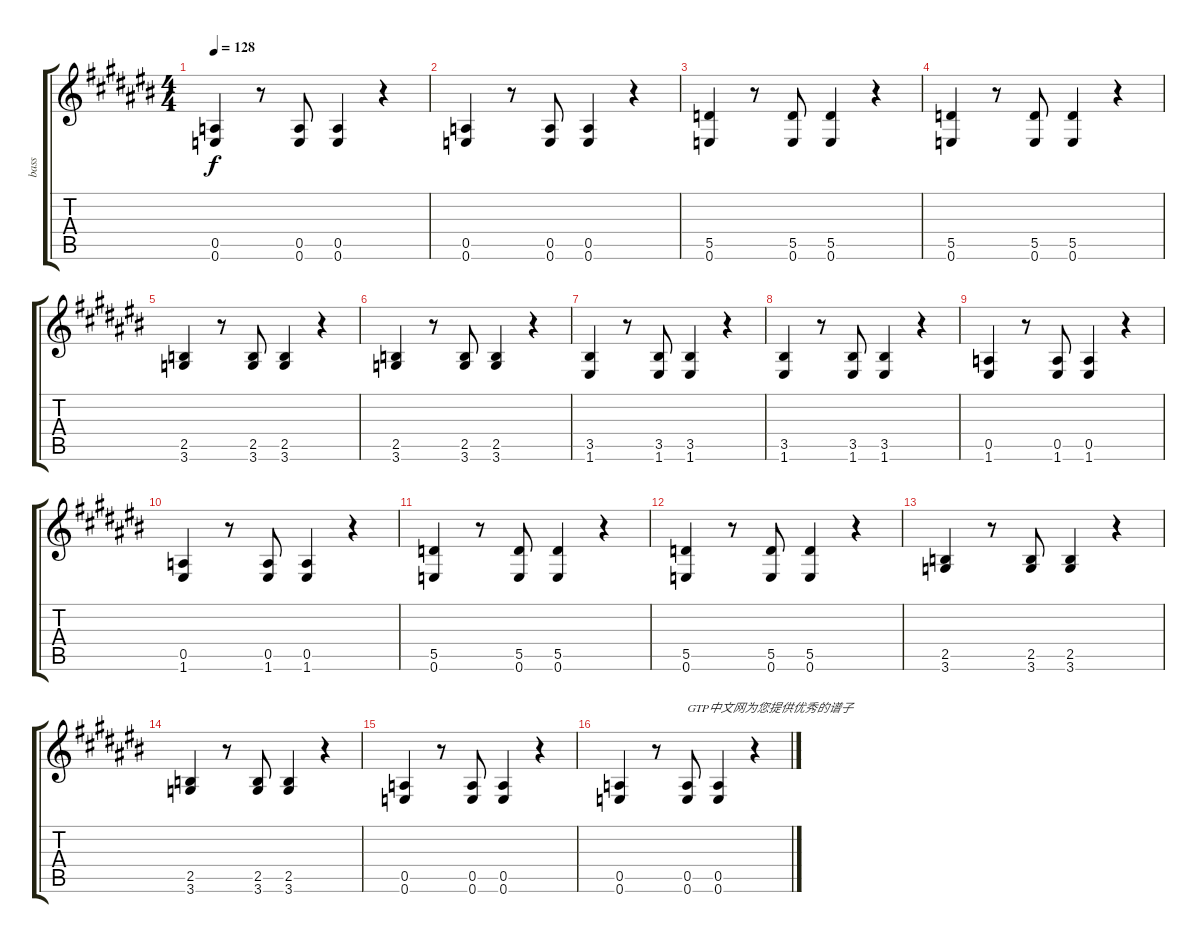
\track ("bass" "bass") {instrument electricbassfinger}
\staff {score tabs}
\tuning (E4 B3 G3 D3 A2 E2) {hide}
\ts (4 4)
\tempo 128
\clef g2
\ks c#
(0.5 0.6).4{dy f} r.8 (0.5 0.6).8 (0.5 0.6).4 r.4 |
(0.5 0.6).4 r.8 (0.5 0.6).8 (0.5 0.6).4 r.4 |
(5.5 0.6).4 r.8 (5.5 0.6).8 (5.5 0.6).4 r.4 |
(5.5 0.6).4 r.8 (5.5 0.6).8 (5.5 0.6).4 r.4 |
(2.5 3.6).4 r.8 (2.5 3.6).8 (2.5 3.6).4 r.4 |
(2.5 3.6).4 r.8 (2.5 3.6).8 (2.5 3.6).4 r.4 |
(3.5 1.6).4 r.8 (3.5 1.6).8 (3.5 1.6).4 r.4 |
(3.5 1.6).4 r.8 (3.5 1.6).8 (3.5 1.6).4 r.4 |
(0.5 1.6).4 r.8 (0.5 1.6).8 (0.5 1.6).4 r.4 |
(0.5 1.6).4 r.8 (0.5 1.6).8 (0.5 1.6).4 r.4 |
(5.5 0.6).4 r.8 (5.5 0.6).8 (5.5 0.6).4 r.4 |
(5.5 0.6).4{txt " "} r.8 (5.5 0.6).8 (5.5 0.6).4 r.4 |
(2.5 3.6).4 r.8 (2.5 3.6).8 (2.5 3.6).4 r.4 |
(2.5 3.6).4 r.8 (2.5 3.6).8 (2.5 3.6).4 r.4 |
(0.5 0.6).4 r.8 (0.5 0.6).8 (0.5 0.6).4 r.4 |
(0.5 0.6).4 r.8 (0.5 0.6).8{txt "GTP中文网为您提供优秀的谱子"} (0.5 0.6).4 r.4
